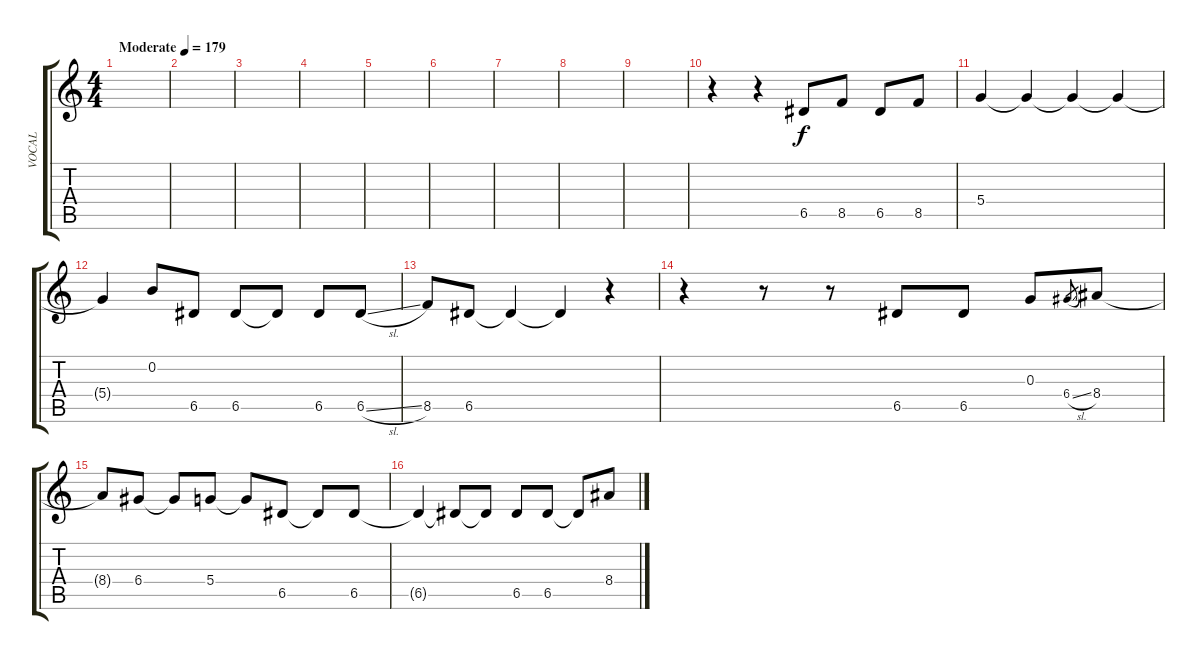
\track ("VOCAL" "VOCAL") {instrument distortionguitar}
\staff {score tabs}
\tuning (E4 B3 G3 D3 A2 E2) {hide}
\ts (4 4)
\tempo (179 "Moderate")
\clef g2
\ks c
|
|
|
|
|
|
|
|
|
r.4 r.4 6.5.8 8.5.8 6.5.8 8.5.8 |
5.4.4 5.4{t}.4 5.4{t}.4 5.4{t}.4 |
5.4{t}.4 0.2.8 6.5.8 6.5.8 6.5{t}.8 6.5.8 6.5{sl}.8 |
8.5.8 6.5.8 6.5{t}.4 6.5{t}.4 r.4 |
r.4 r.8 r.8 6.5.8 6.5.8 0.3.8 6.4{sl}.8{gr} 8.4.8 |
8.4{t}.8 6.4.8 6.4{t}.8 5.4.8 5.4{t}.8 6.5.8 6.5{t}.8 6.5.8 |
6.5{t}.4 6.5{t}.8 6.5{t}.8 6.5.8 6.5.8 6.5{t}.8 8.4.8
